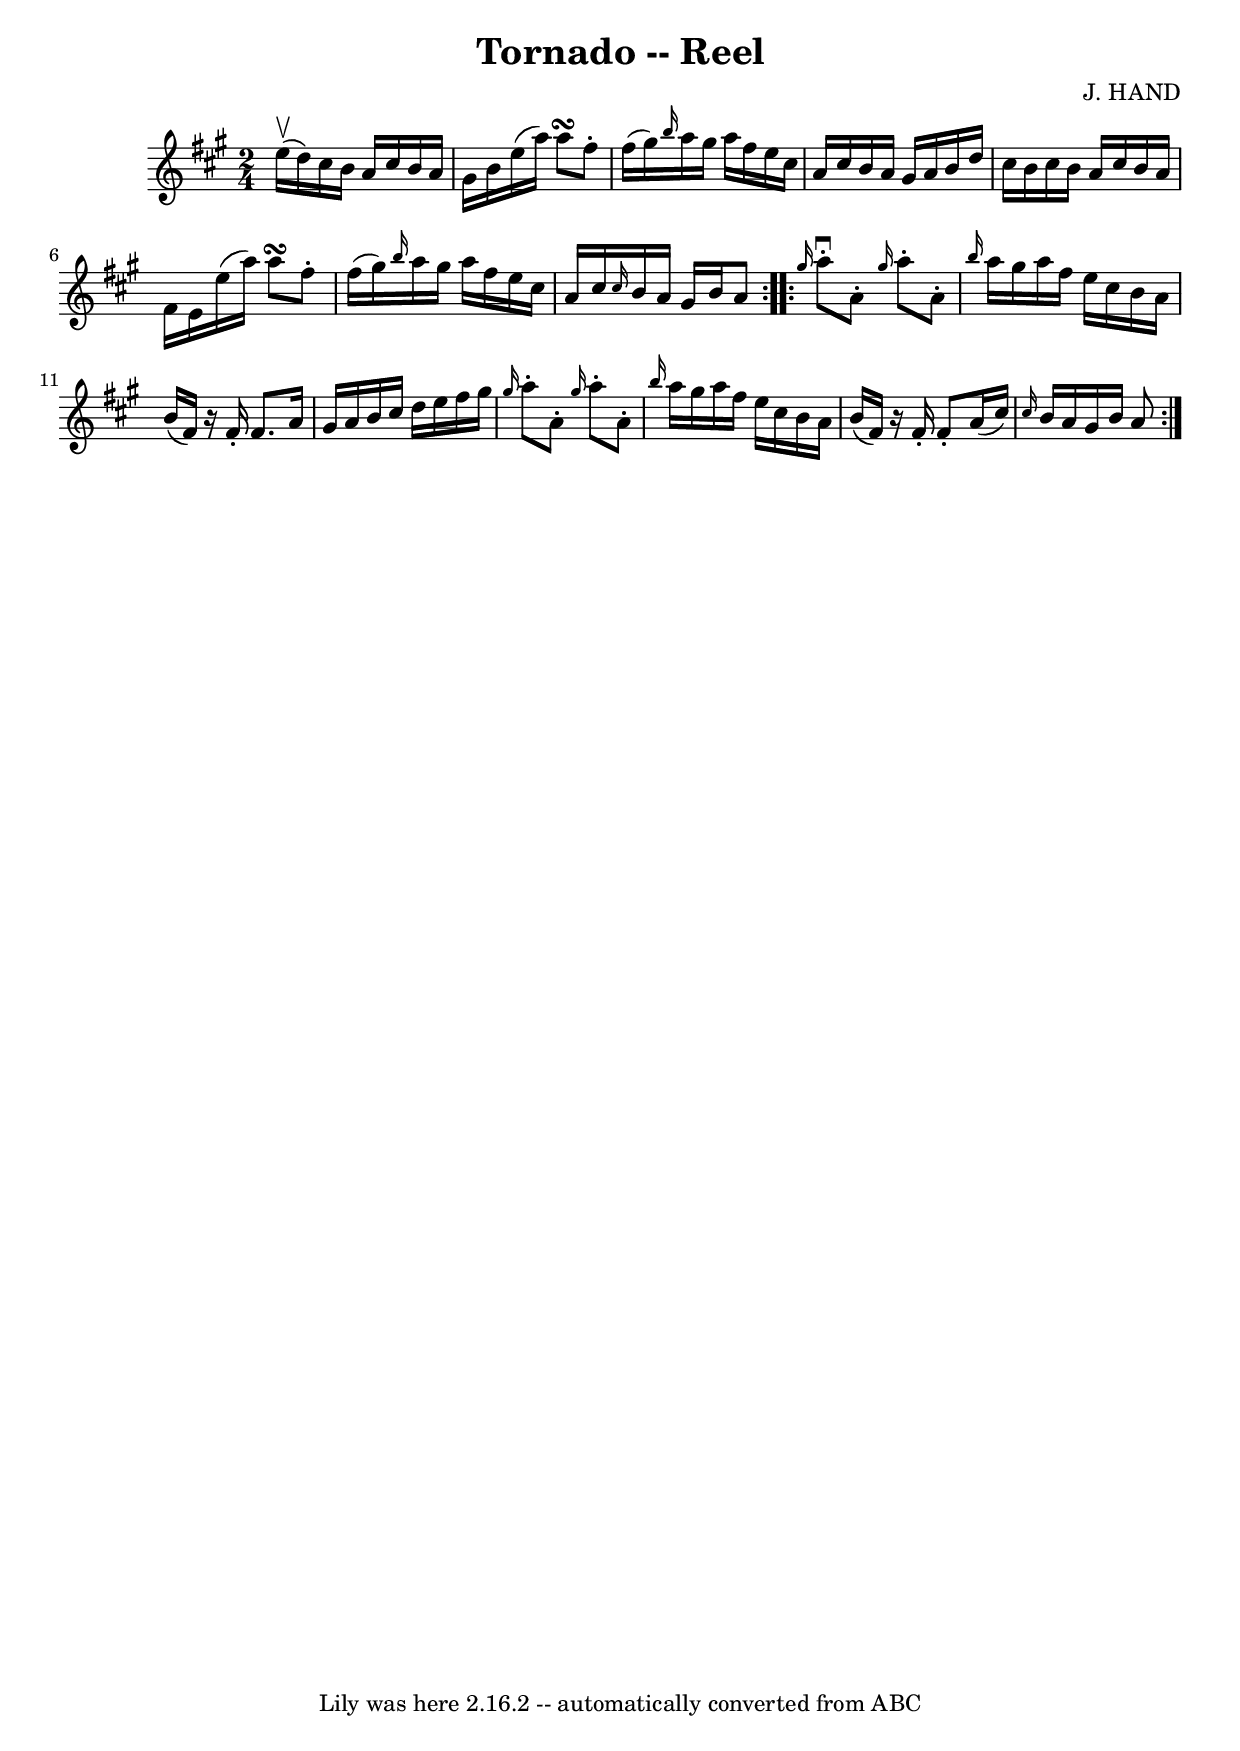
\version "2.16.2"
\include "Mammoth.ily"
\header {
  %% book = "Ryan's Mammoth Collection"
  composer = "J. HAND"
  crossRefNumber = "1"
  footnotes = "\\\\262"
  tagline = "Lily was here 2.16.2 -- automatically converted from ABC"
  title = "Tornado -- Reel"

}
voicedefault =  {



  \repeat volta 2 {

    \time 2/4 
    \key a \major
 e''16^\upbow(d''16) |
    cis''16    
    b'16 a'16 cis''16 b'16 a'16 gis'16 b'16    |
    e''16 (
    a''16) a''8\turn fis''8 -. fis''16 (gis''16)   |
    
    \grace { b''16  
	   } a''16 gis''16 a''16 fis''16 e''16 cis''16 
    a'16 cis''16    |
    b'16 a'16 gis'16 a'16 b'16    
    d''16 cis''16 b'16    |
    cis''16 b'16 a'16 cis''16    
    b'16 a'16 fis'16 e'16    |
    e''16 (a''16) a''8\turn    
    fis''8 -. fis''16 (gis''16)   |
    \grace { b''16  
	   } a''16    
    gis''16 a''16 fis''16 e''16 cis''16 a'16 cis''16    |
    
    \grace { cis''16  
	   } b'16 a'16 gis'16 b'16 a'8  
  }     

  \repeat volta 2 {
    \grace { gis''16  
	   } a''8^\downbow-. a'8 -. \grace {   
	     gis''16  
	   } a''8 -. a'8 -.   |
    \grace { b''16  
	   } a''16    
    gis''16 a''16 fis''16 e''16 cis''16 b'16 a'16    |
    
    b'16 (fis'16)   r16 fis'16 -. fis'8. a'16    |
    gis'16    
    a'16 b'16 cis''16 d''16 e''16 fis''16 gis''16    |
    
    \grace { gis''16  
	   } a''8 -. a'8 -.   \grace { gis''16  
				     } a''8 -.   
    a'8 -.   |
    \grace { b''16  
	   } a''16 gis''16 a''16 fis''16   
    e''16 cis''16 b'16 a'16    |
    b'16 (fis'16)   r16 
    fis'16 -. fis'8 -. a'16 (cis''16)   |
    \grace { cis''16  

	   } b'16 a'16 gis'16 b'16 a'8  
  }   

}

\score{
  <<

    \context Staff="default"
    {
      \voicedefault 
      
    }

  >>
  \layout {
    
  }
  \midi {
  }

}
